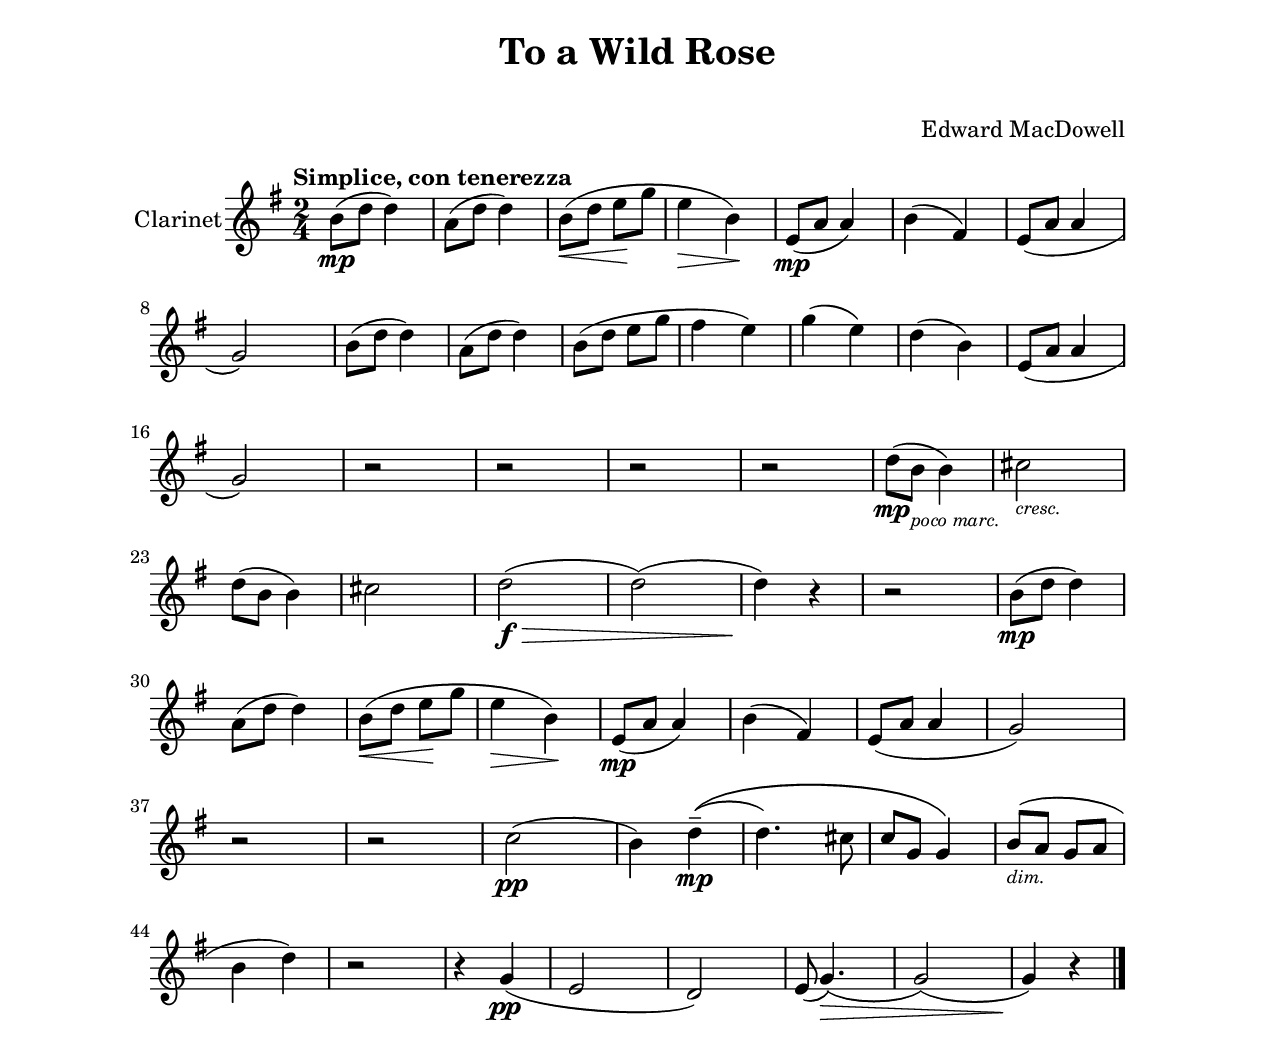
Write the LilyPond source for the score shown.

\include "globals.ly"

\header {
    title = "To a Wild Rose"
    composer = "Edward MacDowell"
}

cresc = \markup { \italic \fontsize #-2 "cresc." }
dim = \markup { \italic \fontsize #-2 "dim." }
pocomarc = \markup { \italic \fontsize #-2 "poco marc." }

melody = \relative c'' {
    \tempo "Simplice, con tenerezza"
    \numericTimeSignature \time 2/4
    \key g \major

    b8( d d4) | a8( d d4) | b8( d e g | e4 b) | e,8( a a4) | b4( fs) |
    e8( a a4 | g2) | b8( d d4) | a8( d d4) | b8( d e g | fs4 e) | g4( e) |
    d4( b) | e,8( a a4 | g2) | r2 | r2 | r2 | r2 |
    d'8( b b4) | cs2 | d8( b b4) | cs2 | d2( | d2)( |
    d4) r | r2 | b8( d d4) | a8( d d4) | b8( d e g | e4 b) | e,8( a a4) |
    b4( fs) | e8( a a4 | g2) | r2 | r2 | c2( |
    b4) d--\(( | d4.) cs8 | c8 g g4\) | b8( a g a | b4 d) | r2 |
    r4 g,( | e2 | d2) | e8( g4.)( | g2)( | g4) r |
    \bar "|."
}

decoration = \relative c' {
    s8 \mp s8 s4 | s2 | s8 \< s8 s4 \! | s4 \> s4 \! | s8 \mp s8 s4 | s2 |
    s2 | s2 | s2 | s2 | s2 | s2 | s2 |
    s2 | s2 | s2 | s2 | s2 | s2 | s2 |
    s8 \mp s8_\pocomarc s4 | s2_\cresc | s2 | s2 | s2 \f \> | s2 |
    s4 \! s4 | s2 | s8 \mp s8 s4 | s2 | s8 \< s8 s4 \! | s4 \> s4 \! | s8 \mp s8 s4 |
    s2 | s2 | s2 | s2 | s2 | s2 \pp |
    s4 s4 \mp | s2 | s2 | s8_\dim s8 s4 | s2 | s2 |
    s4 s4 \pp | s2 | s2 | s8 s4. \> | s2 | s4 \! s4 |
}

\book {
    \score {
        \new Staff \with {
            instrumentName = "Clarinet"
        } {
            << \melody \decoration >>
        }
    }
}
